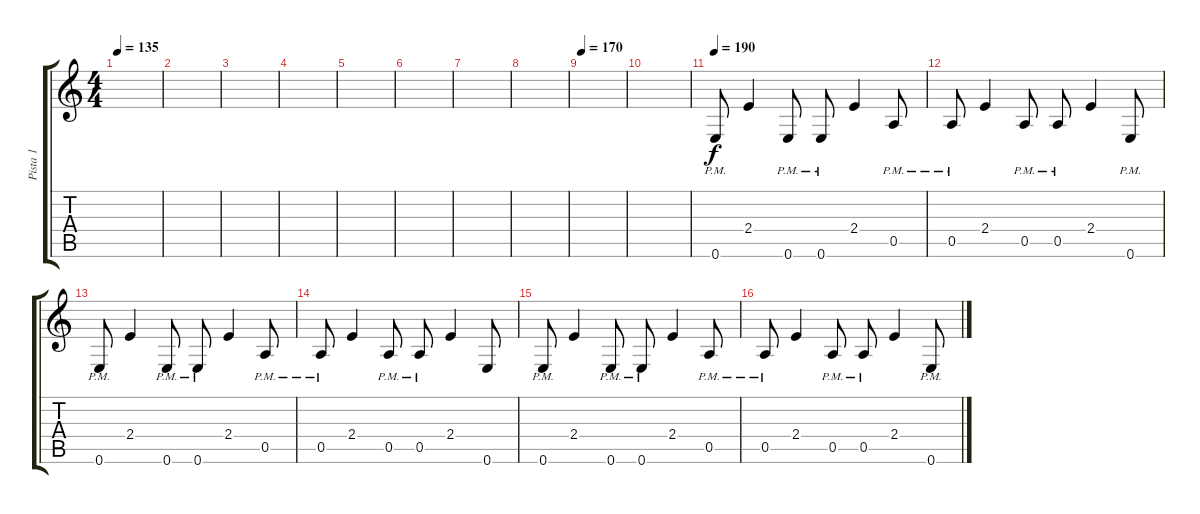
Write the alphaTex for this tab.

\track ("Pista 1" "Pista 1") {instrument distortionguitar}
\staff {score tabs}
\tuning (E4 B3 G3 D3 A2 E2) {hide}
\ts (4 4)
\tempo 135
\clef g2
\ks c
|
|
|
|
|
|
|
|
\tempo 170
|
|
\tempo 190
0.6{pm}.8 2.4.4 0.6{pm}.8 0.6{pm}.8 2.4.4 0.5{pm}.8 |
0.5{pm}.8 2.4.4 0.5{pm}.8 0.5{pm}.8 2.4.4 0.6{pm}.8 |
0.6{pm}.8 2.4.4 0.6{pm}.8 0.6{pm}.8 2.4.4 0.5{pm}.8 |
0.5{pm}.8 2.4.4 0.5{pm}.8 0.5{pm}.8 2.4.4 0.6.8 |
0.6{pm}.8 2.4.4 0.6{pm}.8 0.6{pm}.8 2.4.4 0.5{pm}.8 |
0.5{pm}.8 2.4.4 0.5{pm}.8 0.5{pm}.8 2.4.4 0.6{pm}.8
